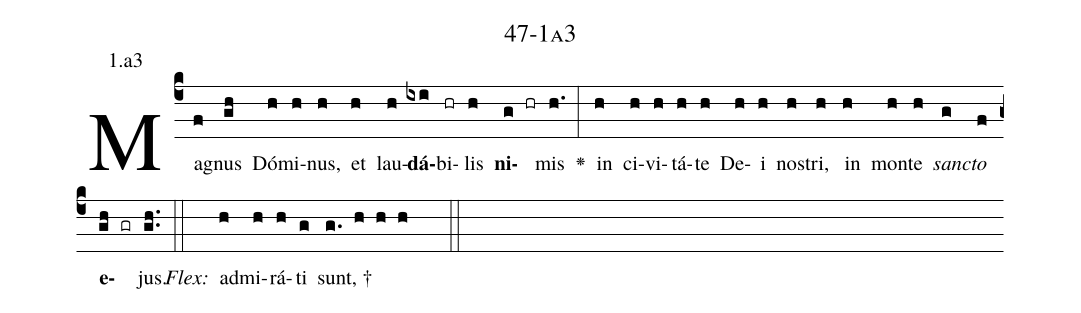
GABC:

name: 47-1a3;
annotation: 1.a3;
%%
(c4)Ma(f)gnus(gh) Dó(h)mi(h)nus,(h) et(h) lau(h)<b>dá</b>(ixi)bi(hr)lis(h) <b>ni</b>(g hr)mis(h.) <v>\greheightstar</v>(:) in(h) ci(h)vi(h)tá(h)te(h) De(h)i(h) nos(h)tri,(h) in(h) mon(h)te(h) <i>sanc</i>(g)<i>to</i>(f) <b>e</b>(gh gr)jus.(gh..) (::)
<i>Flex:</i>()  ad(h)mi(h)rá(h)ti(g) sunt, †(g. h h h  ::)

%E(h) u(h) o(g) u(f) a(gh) e.(gh..) (::)
